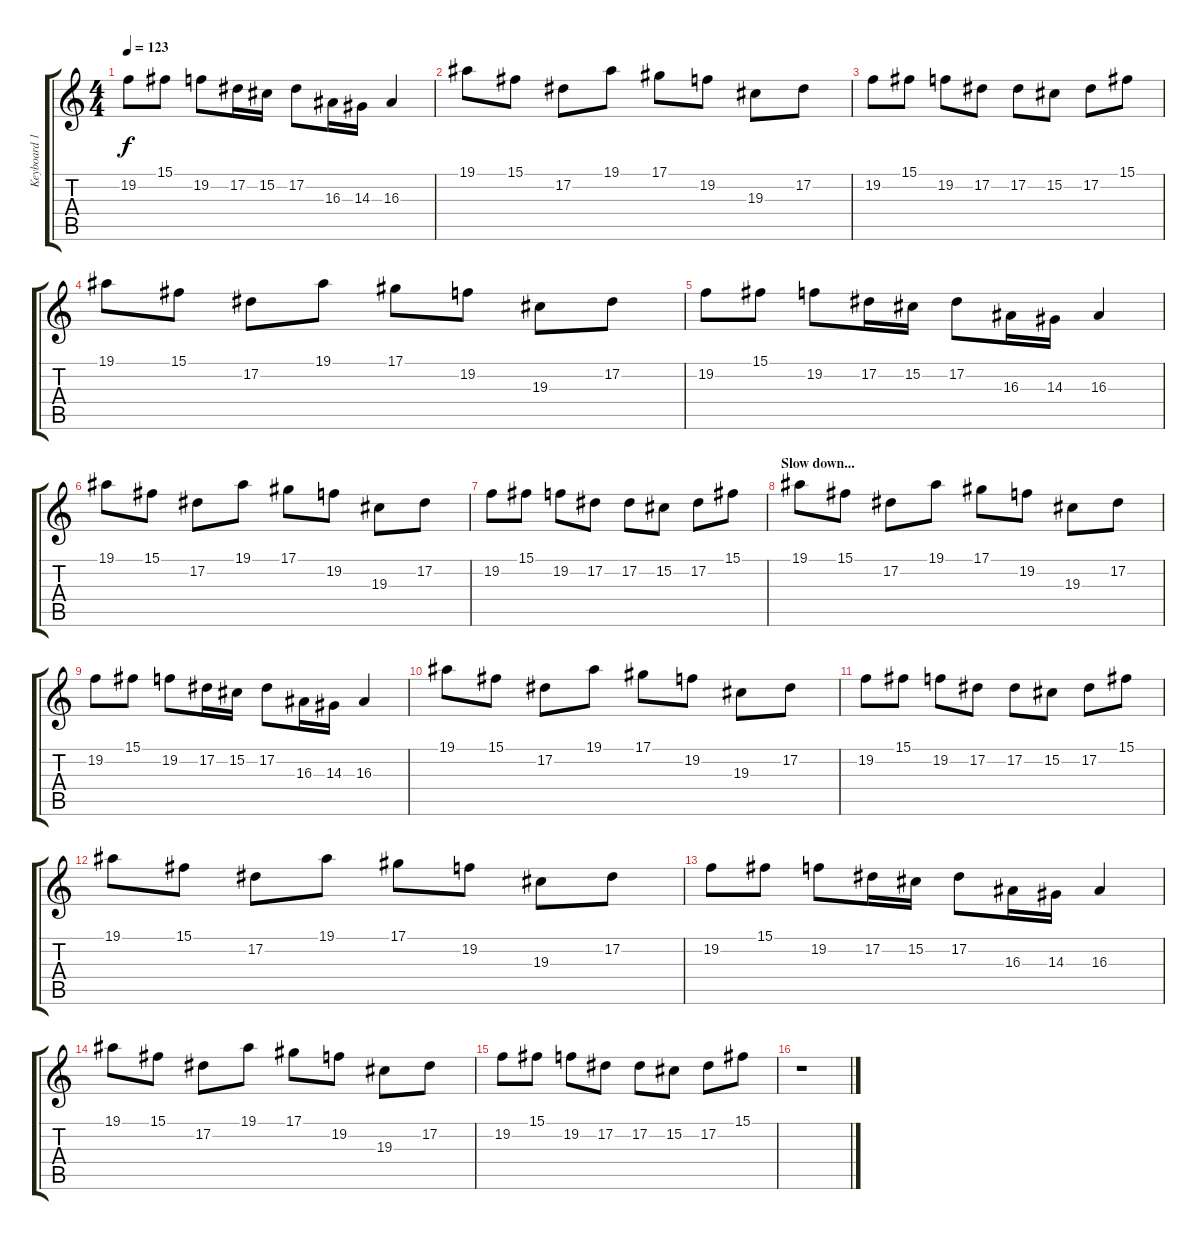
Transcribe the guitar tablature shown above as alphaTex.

\track ("Keyboard 1" "Keyboard 1") {instrument synthstrings1}
\staff {score tabs}
\tuning (Eb4 Bb3 Gb3 Db3 Ab2 Eb2) {hide}
\ts (4 4)
\tempo 123
\clef g2
\ks c
19.2.8{dy f} 15.1.8 19.2.8 17.2.16 15.2.16 17.2.8 16.3.16 14.3.16 16.3.4 |
19.1.8 15.1.8 17.2.8 19.1.8 17.1.8 19.2.8 19.3.8 17.2.8 |
19.2.8 15.1.8 19.2.8 17.2.8 17.2.8 15.2.8 17.2.8 15.1.8 |
19.1.8 15.1.8 17.2.8 19.1.8 17.1.8 19.2.8 19.3.8 17.2.8 |
19.2.8 15.1.8 19.2.8 17.2.16 15.2.16 17.2.8 16.3.16 14.3.16 16.3.4 |
19.1.8 15.1.8 17.2.8 19.1.8 17.1.8 19.2.8 19.3.8 17.2.8 |
19.2.8 15.1.8 19.2.8 17.2.8 17.2.8 15.2.8 17.2.8 15.1.8 |
\section ("" "Slow down...")
19.1.8{volume 7} 15.1.8 17.2.8 19.1.8 17.1.8 19.2.8 19.3.8 17.2.8 |
19.2.8 15.1.8 19.2.8 17.2.16 15.2.16 17.2.8 16.3.16 14.3.16 16.3.4 |
19.1.8 15.1.8 17.2.8 19.1.8 17.1.8 19.2.8 19.3.8 17.2.8 |
19.2.8 15.1.8 19.2.8 17.2.8 17.2.8 15.2.8 17.2.8 15.1.8 |
19.1.8 15.1.8 17.2.8 19.1.8 17.1.8 19.2.8 19.3.8 17.2.8 |
19.2.8 15.1.8 19.2.8 17.2.16 15.2.16 17.2.8 16.3.16 14.3.16 16.3.4 |
19.1.8 15.1.8 17.2.8 19.1.8 17.1.8 19.2.8 19.3.8 17.2.8 |
19.2.8 15.1.8 19.2.8 17.2.8 17.2.8 15.2.8 17.2.8 15.1.8 |
r.1
